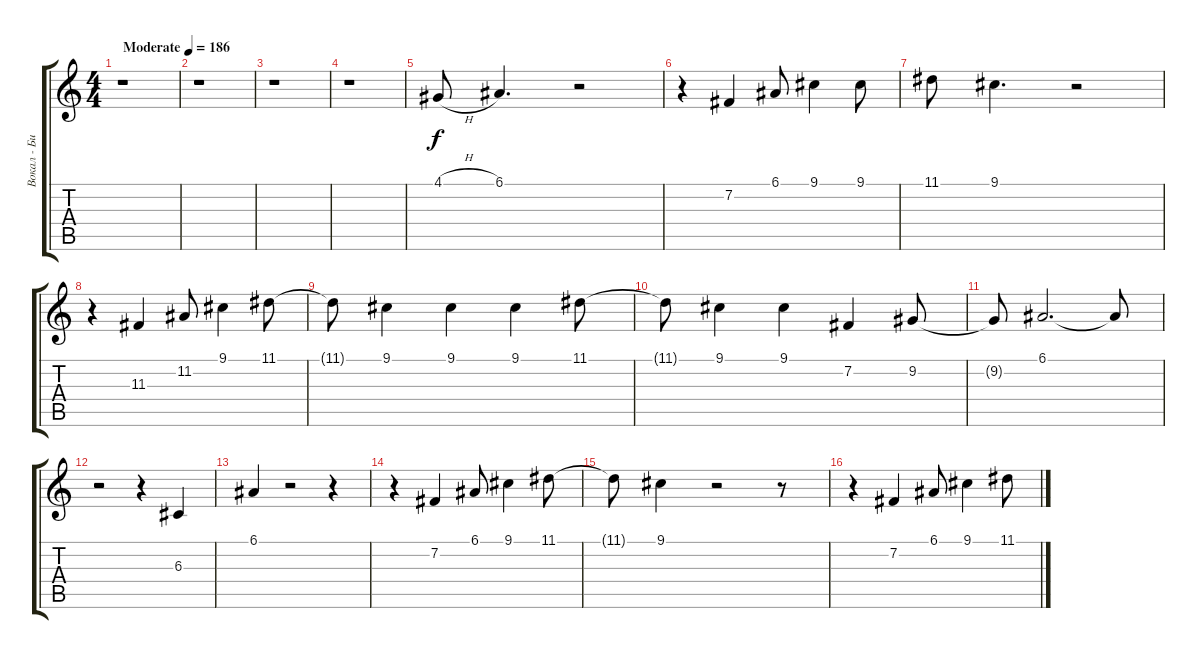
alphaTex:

\track ("Вокал - Билли Джо" "Вокал - Би") {instrument altosax}
\staff {score tabs}
\tuning (E4 B3 G3 D3 A2 E2) {hide}
\ts (4 4)
\tempo (186 "Moderate")
\clef g2
\ks c
r.1{dy f instrument altosax} |
r.1 |
r.1 |
r.1 |
4.1{h}.8 6.1.4{d} r.2 |
r.4 7.2.4 6.1.8 9.1.4 9.1.8 |
11.1.8 9.1.4{d} r.2 |
r.4 11.3.4 11.2.8 9.1.4 11.1.8 |
11.1{t}.8 9.1.4 9.1.4 9.1.4 11.1.8 |
11.1{t}.8 9.1.4 9.1.4 7.2.4 9.2.8 |
9.2{t}.8 6.1.2{d} 6.1{t}.8 |
r.2 r.4 6.3.4 |
6.1.4 r.2 r.4 |
r.4 7.2.4 6.1.8 9.1.4 11.1.8 |
11.1{t}.8 9.1.4 r.2 r.8 |
r.4 7.2.4 6.1.8 9.1.4 11.1.8
